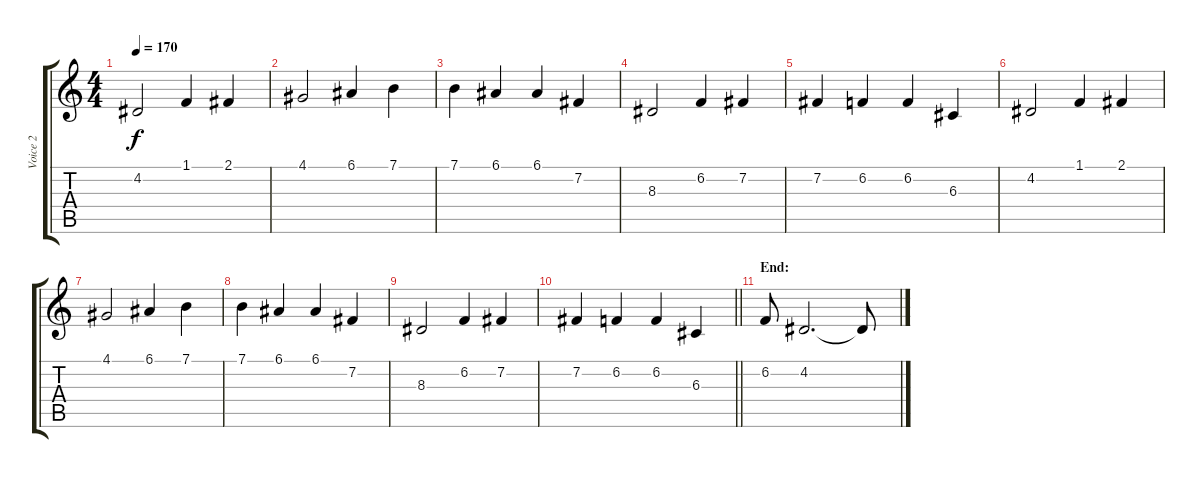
\track ("Voice 2" "Voice 2") {instrument viola}
\staff {score tabs}
\tuning (E4 B3 G3 D3 A2 E2) {hide}
\ts (4 4)
\tempo 170
\clef g2
\ks c
4.2.2{dy f} 1.1.4 2.1.4 |
4.1.2 6.1.4 7.1.4 |
7.1.4 6.1.4 6.1.4 7.2.4 |
8.3.2 6.2.4 7.2.4 |
7.2.4 6.2.4 6.2.4 6.3.4 |
4.2.2 1.1.4 2.1.4 |
4.1.2 6.1.4 7.1.4 |
7.1.4 6.1.4 6.1.4 7.2.4 |
8.3.2 6.2.4 7.2.4 |
\barLineRight lightlight
7.2.4 6.2.4 6.2.4 6.3.4 |
\section ("" "End:")
6.2.8 4.2.2{d} 4.2{t}.8
